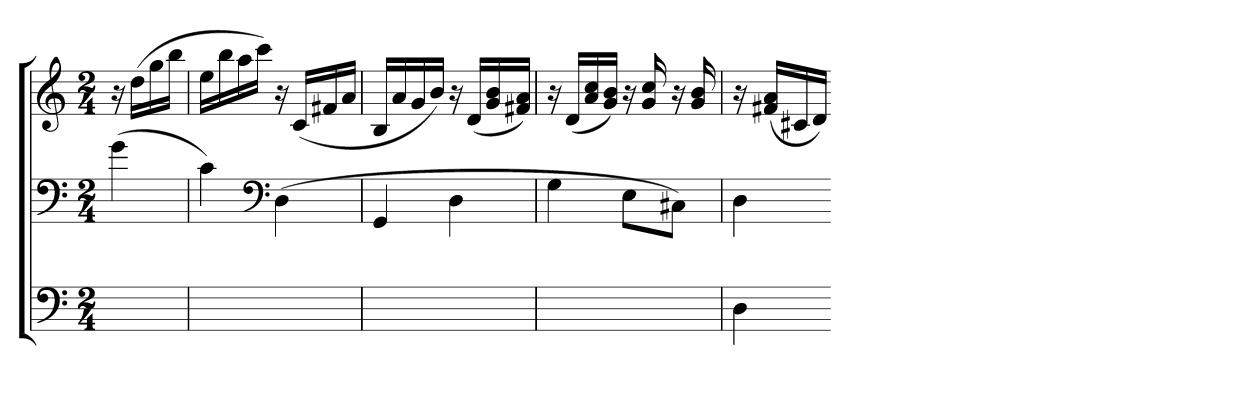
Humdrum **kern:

**kern	**kern	**kern
*part3	*part2	*part1
*staff3	*staff2	*staff1
*	*clefF4	*clefG2
*M2/4	*M2/4	*M2/4
=	=	=
4ryy	(4g	16r
.	.	(16ddLL
.	.	16gg
.	.	16bbJJ
=	=	=
2ryy	4c)	16eeLL
.	.	16bb
.	.	16aa
.	.	16cccJJ)
*	*clefF4	*
.	(4D	16r
.	.	(16cLL
.	.	16f#X
.	.	16aJJ
=	=	=
2ryy	4GG	16BLL
.	.	16a
.	.	16g
.	.	16bJJ)
.	4D	16r
.	.	(16dLL
.	.	16g 16b
.	.	16f#X 16aJJ)
=	=	=
2ryy	4G	16r
.	.	(16dLL
.	.	16a 16cc
.	.	16g 16bJJ)
.	8EL	16r
.	.	16g 16cc
.	8C#XJ)	16r
.	.	16g 16b
=	=	=
4D	4D	16r
.	.	(16f#X 16aLL
.	.	16c#X
.	.	16dJJ)
=-	=-	=-
*-	*-	*-
